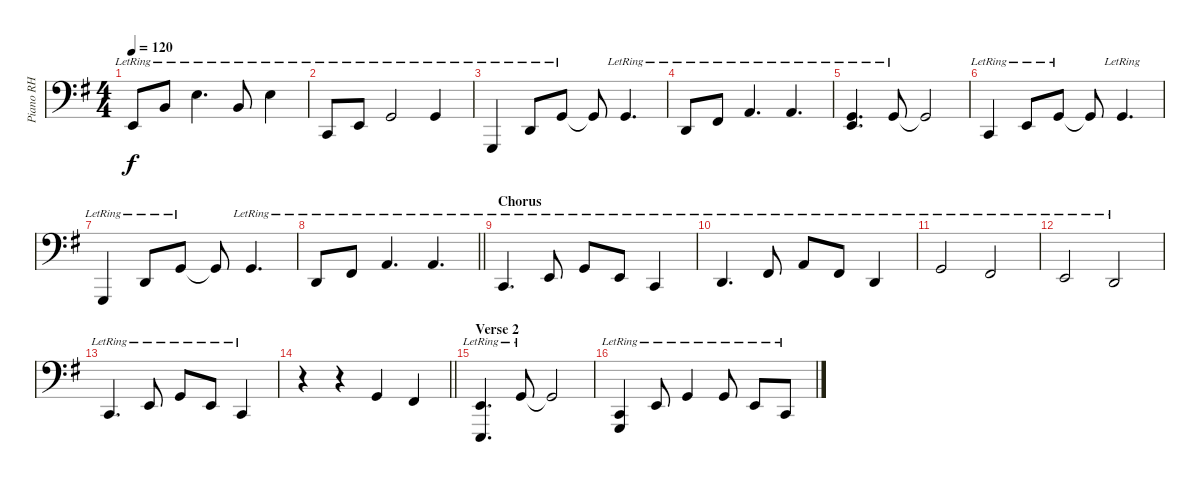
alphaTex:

\track ("Piano RH" "Piano RH") {instrument brightacousticpiano}
\staff {score}
\tuning (C3 G2 D2 A1 E1 B0) {hide}
\ts (4 4)
\tempo 120
\clef f4
\ks g
2.3{lr}.8{dy f} 4.2{lr}.8 4.1{lr}.4{d} 4.2{lr}.8 4.1{lr}.4 |
3.4{lr}.8 2.3{lr}.8 0.2{lr}.2 0.2{lr}.4 |
3.5{lr}.4 0.3{lr}.8 0.2{lr}.8 0.2{t}.8 0.2{lr}.4{d} |
0.3{lr}.8 4.3{lr}.8 2.2{lr}.4{d} 2.2{lr}.4{d} |
(0.2{lr} 2.3{lr}).4{d} 0.2{lr}.8 0.2{t}.2 |
3.4{lr}.4 2.3{lr}.8 0.2{lr}.8 0.2{t}.8 0.2{lr}.4{d} |
3.5{lr}.4 0.3{lr}.8 0.2{lr}.8 0.2{t}.8 0.2{lr}.4{d} |
\barLineRight lightlight
0.3{lr}.8 4.3{lr}.8 2.2{lr}.4{d} 2.2{lr}.4{d} |
\section ("" "Chorus")
3.4{lr}.4{d} 2.3{lr}.8 0.2{lr}.8 2.3{lr}.8 3.4{lr}.4 |
0.3{lr}.4{d} 4.3{lr}.8 2.2{lr}.8 4.3{lr}.8 0.3{lr}.4 |
0.2{lr}.2 4.3{lr}.2 |
2.3{lr}.2 0.3{lr}.2 |
3.4{lr}.4{d} 2.3{lr}.8 0.2{lr}.8 2.3{lr}.8 3.4{lr}.4 |
\barLineRight lightlight
r.4 r.4 0.2.4 4.3.4 |
\section ("" "Verse 2")
(2.3{lr} 0.5{lr}).4{d} 0.2{lr}.8 0.2{t}.2 |
(3.4{lr} 3.5{lr}).4 2.3{lr}.8 0.2{lr}.4 0.2{lr}.8 2.3{lr}.8 3.4{lr}.8
